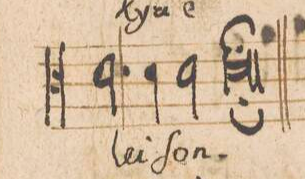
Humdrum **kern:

**kern	**text
*I"[Altus]	*
*clefC3	*
*k[]	*
*met(C|)	*
*M2/1	*
2.d\	-lei-
=44	=44
4d\	.
2d\	-ſon.
1d;;	.
==	==
*-	*-
